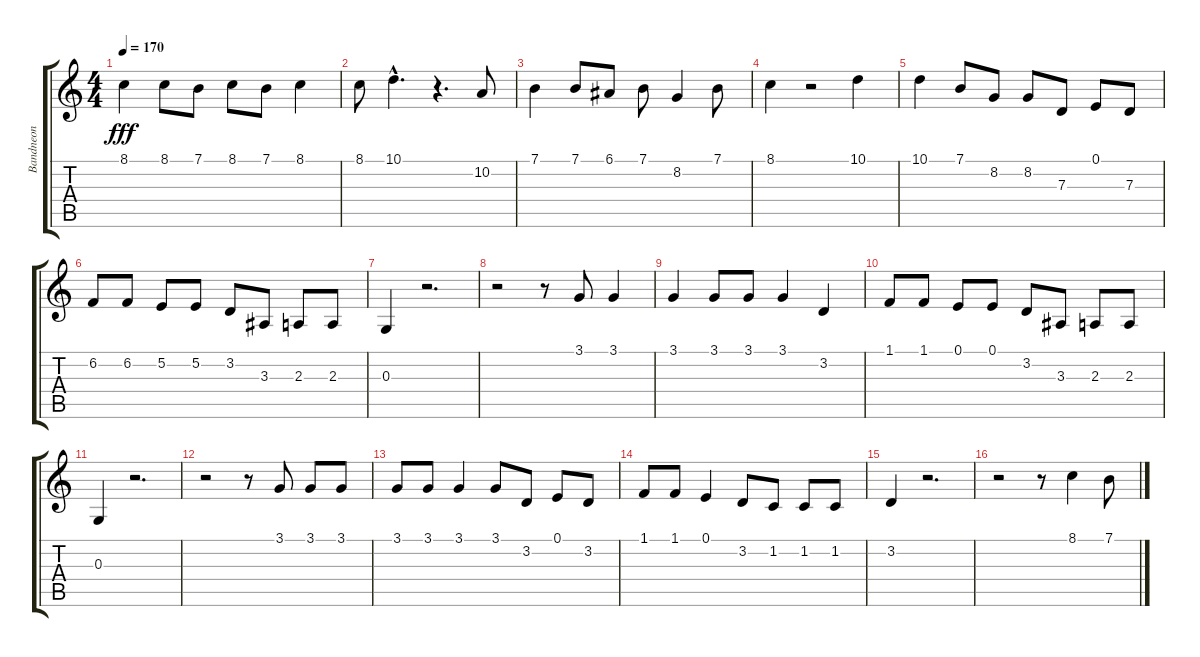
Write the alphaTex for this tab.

\track ("Bandneon" "Bandneon") {instrument tangoaccordion}
\staff {score tabs}
\tuning (E4 B3 G3 D3 A2 E2) {hide}
\ts (4 4)
\tempo 170
\clef g2
\ks c
8.1.4{dy fff} 8.1.8 7.1.8 8.1.8 7.1.8 8.1.4 |
8.1.8 10.1{hac}.4{d} r.4{d} 10.2.8 |
7.1.4 7.1.8 6.1.8 7.1.8 8.2.4 7.1.8 |
8.1.4 r.2 10.1.4 |
10.1.4 7.1.8 8.2.8 8.2.8 7.3.8 0.1.8 7.3.8 |
6.2.8 6.2.8 5.2.8 5.2.8 3.2.8 3.3.8 2.3.8 2.3.8 |
0.3.4 r.2{d} |
r.2 r.8 3.1.8 3.1.4 |
3.1.4 3.1.8 3.1.8 3.1.4 3.2.4 |
1.1.8 1.1.8 0.1.8 0.1.8 3.2.8 3.3.8 2.3.8 2.3.8 |
0.3.4 r.2{d} |
r.2 r.8 3.1.8 3.1.8 3.1.8 |
3.1.8 3.1.8 3.1.4 3.1.8 3.2.8 0.1.8 3.2.8 |
1.1.8 1.1.8 0.1.4 3.2.8 1.2.8 1.2.8 1.2.8 |
3.2.4 r.2{d} |
r.2 r.8 8.1.4 7.1.8
